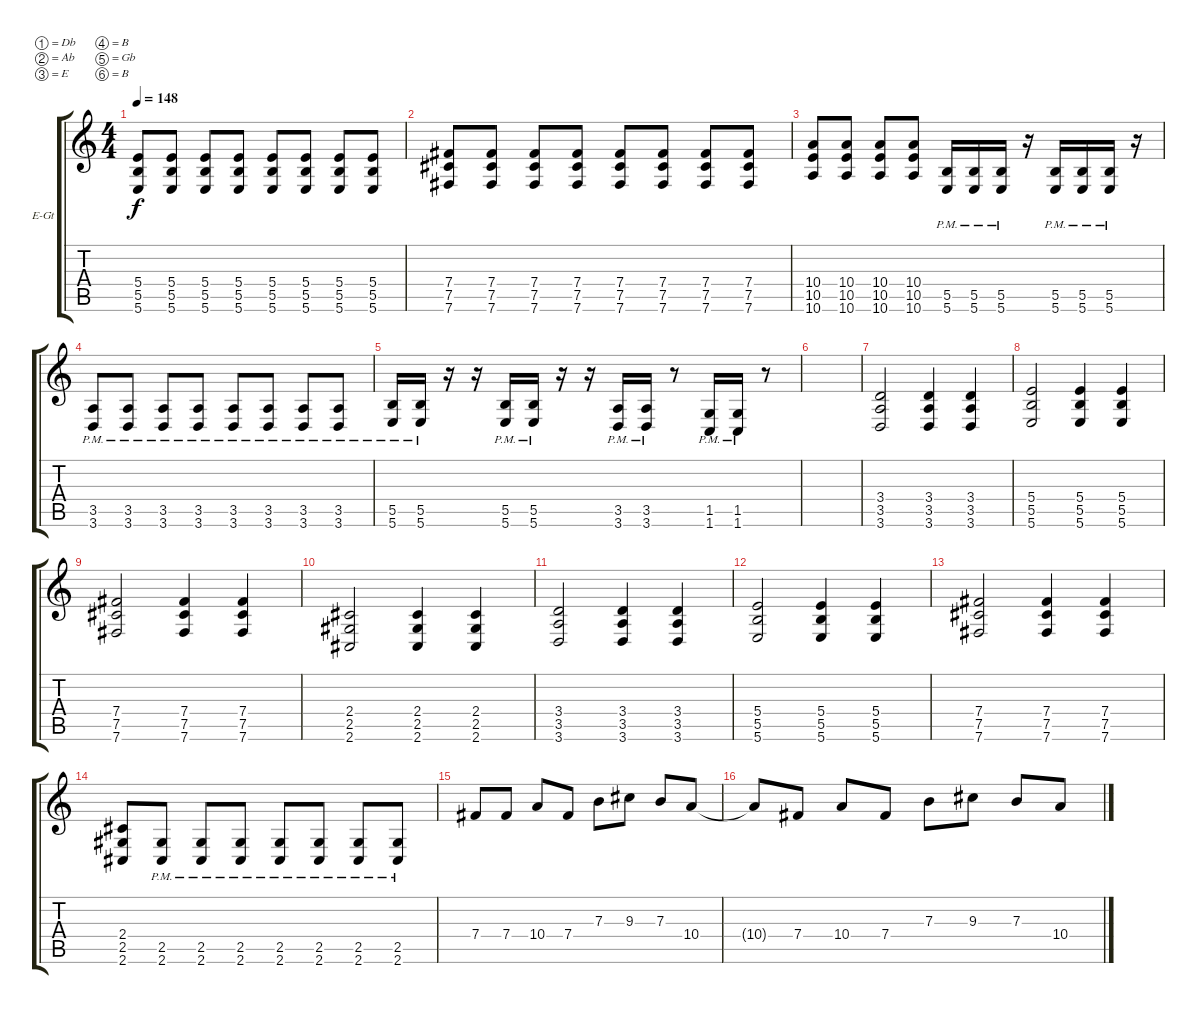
\bracketExtendMode groupsimilarinstruments
\firstSystemTrackNameOrientation horizontal
\otherSystemsTrackNameOrientation horizontal
\track ("Electric Guitar" "E-Gt") {instrument distortionguitar}
\staff {score tabs}
\tuning (Db4 Ab3 E3 B2 Gb2 B1)
\ts (4 4)
\tempo 148
\clef g2
\ks c
(5.4 5.5 5.6).8{dy f} (5.4 5.5 5.6).8 (5.4 5.5 5.6).8 (5.4 5.5 5.6).8 (5.4 5.5 5.6).8 (5.4 5.5 5.6).8 (5.4 5.5 5.6).8 (5.4 5.5 5.6).8 |
(7.4 7.5 7.6).8 (7.4 7.5 7.6).8 (7.4 7.5 7.6).8 (7.4 7.5 7.6).8 (7.4 7.5 7.6).8 (7.4 7.5 7.6).8 (7.4 7.5 7.6).8 (7.4 7.5 7.6).8 |
(10.4 10.5 10.6).8 (10.4 10.5 10.6).8 (10.4 10.5 10.6).8 (10.4 10.5 10.6).8 (5.5{pm} 5.6{pm}).16 (5.5{pm} 5.6{pm}).16 (5.5{pm} 5.6{pm}).16 r.16 (5.5{pm} 5.6{pm}).16 (5.5{pm} 5.6{pm}).16 (5.5{pm} 5.6{pm}).16 r.16 |
(3.5{pm} 3.6{pm}).8 (3.5{pm} 3.6{pm}).8 (3.5{pm} 3.6{pm}).8 (3.5{pm} 3.6{pm}).8 (3.5{pm} 3.6{pm}).8 (3.5{pm} 3.6{pm}).8 (3.5{pm} 3.6{pm}).8 (3.5{pm} 3.6{pm}).8 |
(5.5{pm} 5.6{pm}).16 (5.5{pm} 5.6{pm}).16 r.16 r.16 (5.5{pm} 5.6{pm}).16 (5.5{pm} 5.6{pm}).16 r.16 r.16 (3.5{pm} 3.6{pm}).16 (3.5{pm} 3.6{pm}).16 r.8 (1.5{pm} 1.6{pm}).16 (1.5{pm} 1.6{pm}).16 r.8 |
|
(3.4 3.5 3.6).2 (3.4 3.5 3.6).4 (3.4 3.5 3.6).4 |
(5.4 5.5 5.6).2 (5.4 5.5 5.6).4 (5.4 5.5 5.6).4 |
(7.4 7.5 7.6).2 (7.4 7.5 7.6).4 (7.4 7.5 7.6).4 |
(2.4 2.5 2.6).2 (2.4 2.5 2.6).4 (2.4 2.5 2.6).4 |
(3.4 3.5 3.6).2 (3.4 3.5 3.6).4 (3.4 3.5 3.6).4 |
(5.4 5.5 5.6).2 (5.4 5.5 5.6).4 (5.4 5.5 5.6).4 |
(7.4 7.5 7.6).2 (7.4 7.5 7.6).4 (7.4 7.5 7.6).4 |
(2.4 2.5 2.6).8 (2.5{pm} 2.6{pm}).8 (2.5{pm} 2.6{pm}).8 (2.5{pm} 2.6{pm}).8 (2.5{pm} 2.6{pm}).8 (2.5{pm} 2.6{pm}).8 (2.5{pm} 2.6{pm}).8 (2.5{pm} 2.6{pm}).8 |
7.4.8 7.4.8 10.4.8 7.4.8 7.3.8 9.3.8 7.3.8 10.4.8 |
10.4{t}.8 7.4.8 10.4.8 7.4.8 7.3.8 9.3.8 7.3.8 10.4.8
